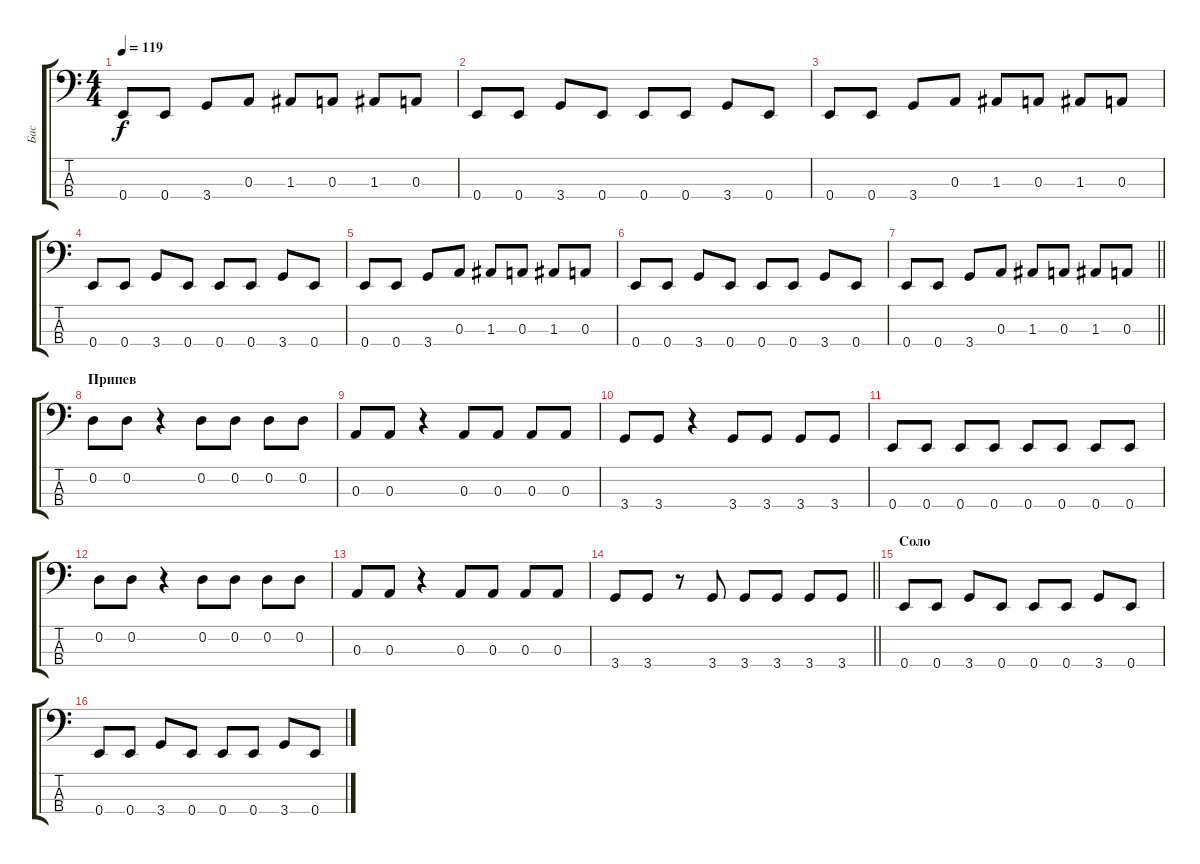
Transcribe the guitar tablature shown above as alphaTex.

\track ("Бас" "Бас") {instrument electricbasspick}
\staff {score tabs}
\tuning (G2 D2 A1 E1) {hide}
\ts (4 4)
\tempo 119
\clef f4
\ks c
0.4.8{dy f} 0.4.8 3.4.8 0.3.8 1.3.8 0.3.8 1.3.8 0.3.8 |
0.4.8 0.4.8 3.4.8 0.4.8 0.4.8 0.4.8 3.4.8 0.4.8 |
0.4.8 0.4.8 3.4.8 0.3.8 1.3.8 0.3.8 1.3.8 0.3.8 |
0.4.8 0.4.8 3.4.8 0.4.8 0.4.8 0.4.8 3.4.8 0.4.8 |
0.4.8 0.4.8 3.4.8 0.3.8 1.3.8 0.3.8 1.3.8 0.3.8 |
0.4.8 0.4.8 3.4.8 0.4.8 0.4.8 0.4.8 3.4.8 0.4.8 |
\barLineRight lightlight
0.4.8 0.4.8 3.4.8 0.3.8 1.3.8 0.3.8 1.3.8 0.3.8 |
\section ("" "Припев")
0.2.8 0.2.8 r.4 0.2.8 0.2.8 0.2.8 0.2.8 |
0.3.8 0.3.8 r.4 0.3.8 0.3.8 0.3.8 0.3.8 |
3.4.8 3.4.8 r.4 3.4.8 3.4.8 3.4.8 3.4.8 |
0.4.8 0.4.8 0.4.8 0.4.8 0.4.8 0.4.8 0.4.8 0.4.8 |
0.2.8 0.2.8 r.4 0.2.8 0.2.8 0.2.8 0.2.8 |
0.3.8 0.3.8 r.4 0.3.8 0.3.8 0.3.8 0.3.8 |
\barLineRight lightlight
3.4.8 3.4.8 r.8 3.4.8 3.4.8 3.4.8 3.4.8 3.4.8 |
\section ("" "Соло")
0.4.8 0.4.8 3.4.8 0.4.8 0.4.8 0.4.8 3.4.8 0.4.8 |
0.4.8 0.4.8 3.4.8 0.4.8 0.4.8 0.4.8 3.4.8 0.4.8
